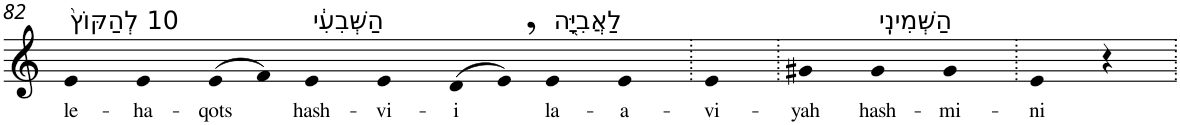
**kern	**text
*part1	*part1
*staff1	*staff1
*I"Piano	*
*I'Pno	*
!!LO:PB:g=z
*clefG2	*
*k[]	*
=82	=82
!LO:TX:a:t=10 לְהַקּוֹץ֙	!
!	!LO:LY:b
4e	le-
!	!LO:LY:b
4e	-ha-
!	!LO:LY:b
(>8e	-qots
8f)	.
!LO:TX:a:t=הַשְּׁבִעִ֔י	!
!	!LO:LY:b
4e	hash-
!	!LO:LY:b
4e	-vi-
!	!LO:LY:b
(>8d	-i
8e,)	.
!LO:TX:a:t=לַאֲבִיָּ֖ה	!
!	!LO:LY:b
4e	la-
!	!LO:LY:b
4e	-a-
=83.	=83.
!	!LO:LY:b
4e	-vi-
=84.	=84.
!	!LO:LY:b
4g#X	-yah
!LO:TX:a:t=הַשְּׁמִינִֽי	!
!	!LO:LY:b
4g#	hash-
!	!LO:LY:b
4g#	-mi-
=85.	=85.
!	!LO:LY:b
4e	-ni
4r	.
=.	=.
*-	*-
